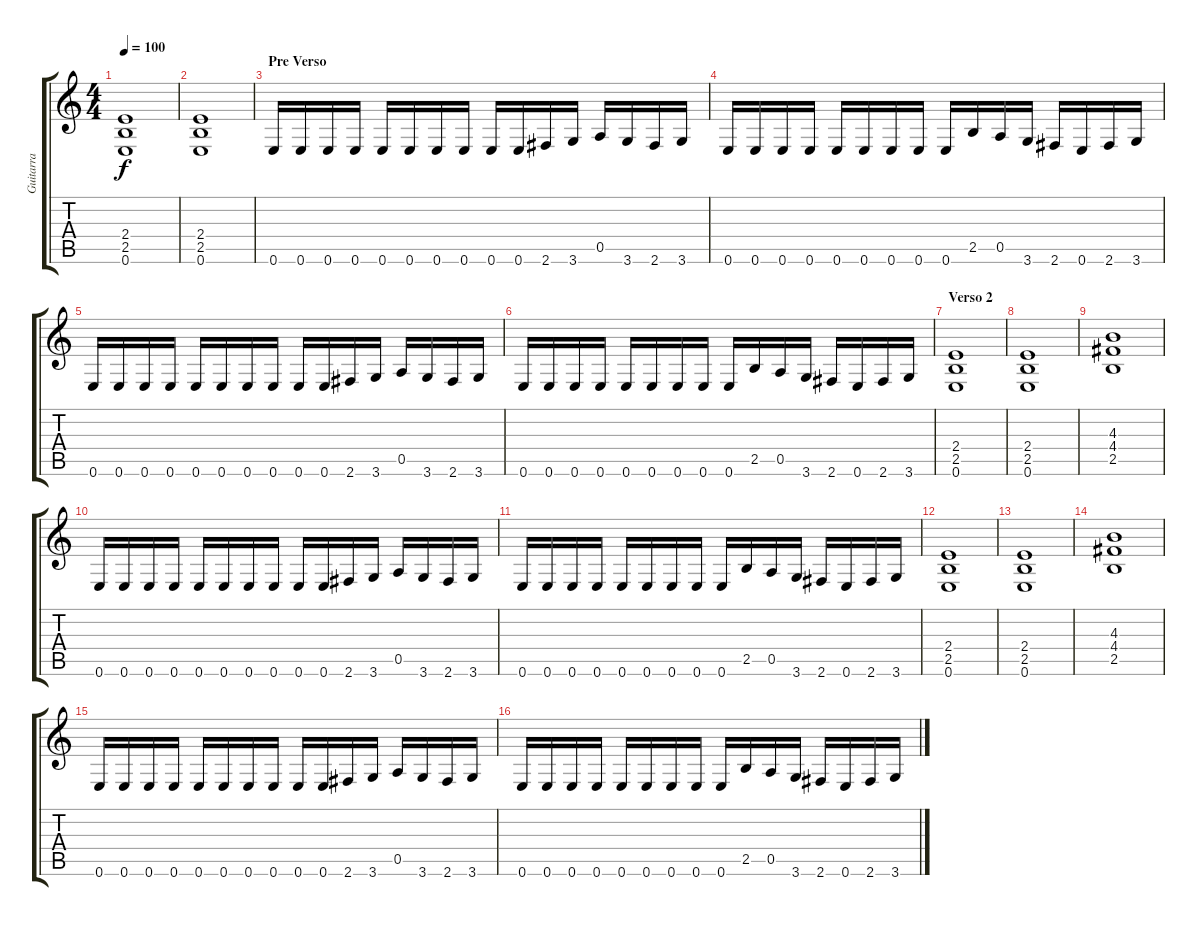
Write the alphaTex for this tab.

\track ("Guitarra" "Guitarra") {instrument overdrivenguitar}
\staff {score tabs}
\tuning (E4 B3 G3 D3 A2 E2) {hide}
\ts (4 4)
\tempo 100
\clef g2
\ks c
(2.4 2.5 0.6).1{dy f} |
(2.4 2.5 0.6).1 |
\section ("" "Pre Verso")
0.6.16 0.6.16 0.6.16 0.6.16 0.6.16 0.6.16 0.6.16 0.6.16 0.6.16 0.6.16 2.6.16 3.6.16 0.5.16 3.6.16 2.6.16 3.6.16 |
0.6.16 0.6.16 0.6.16 0.6.16 0.6.16 0.6.16 0.6.16 0.6.16 0.6.16 2.5.16 0.5.16 3.6.16 2.6.16 0.6.16 2.6.16 3.6.16 |
0.6.16 0.6.16 0.6.16 0.6.16 0.6.16 0.6.16 0.6.16 0.6.16 0.6.16 0.6.16 2.6.16 3.6.16 0.5.16 3.6.16 2.6.16 3.6.16 |
0.6.16 0.6.16 0.6.16 0.6.16 0.6.16 0.6.16 0.6.16 0.6.16 0.6.16 2.5.16 0.5.16 3.6.16 2.6.16 0.6.16 2.6.16 3.6.16 |
\section ("" "Verso 2")
(2.4 2.5 0.6).1 |
(2.4 2.5 0.6).1 |
(4.3 4.4 2.5).1 |
0.6.16 0.6.16 0.6.16 0.6.16 0.6.16 0.6.16 0.6.16 0.6.16 0.6.16 0.6.16 2.6.16 3.6.16 0.5.16 3.6.16 2.6.16 3.6.16 |
0.6.16 0.6.16 0.6.16 0.6.16 0.6.16 0.6.16 0.6.16 0.6.16 0.6.16 2.5.16 0.5.16 3.6.16 2.6.16 0.6.16 2.6.16 3.6.16 |
(2.4 2.5 0.6).1 |
(2.4 2.5 0.6).1 |
(4.3 4.4 2.5).1 |
0.6.16 0.6.16 0.6.16 0.6.16 0.6.16 0.6.16 0.6.16 0.6.16 0.6.16 0.6.16 2.6.16 3.6.16 0.5.16 3.6.16 2.6.16 3.6.16 |
0.6.16 0.6.16 0.6.16 0.6.16 0.6.16 0.6.16 0.6.16 0.6.16 0.6.16 2.5.16 0.5.16 3.6.16 2.6.16 0.6.16 2.6.16 3.6.16
